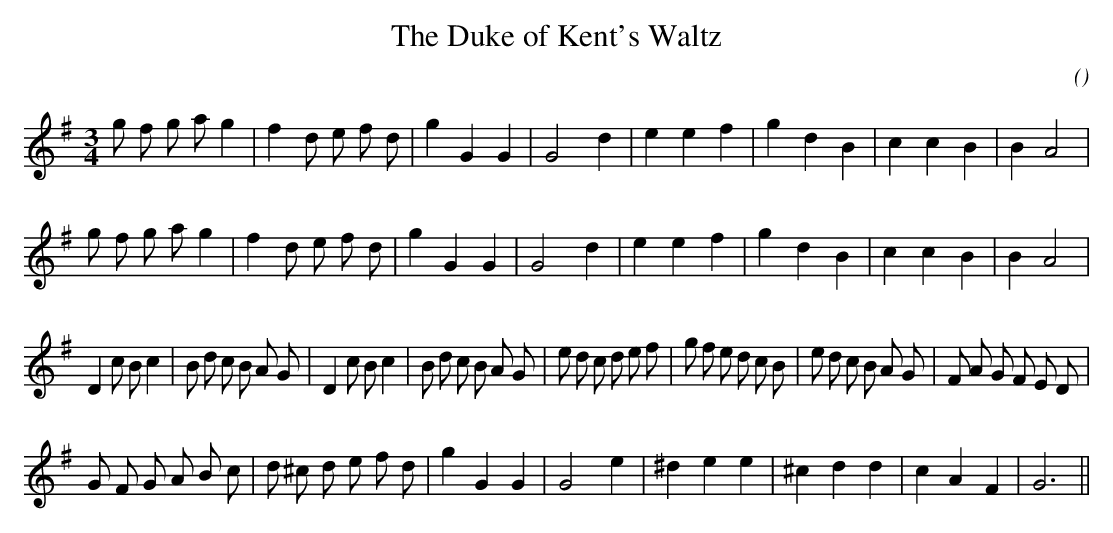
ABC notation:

X:1
T: The Duke of Kent's Waltz
C:
O:
M:3/4
K:G
K:G
M:3/4
L:1/16
g2 f2 g2 a2 g4 |f4 d2 e2 f2 d2 |g4 G4 G4 |G8 d4 |e4 e4 f4 |g4 d4 B4 |c4 c4 B4 |B4 A8 |
g2 f2 g2 a2 g4 |f4 d2 e2 f2 d2 |g4 G4 G4 |G8 d4 |e4 e4 f4 |g4 d4 B4 |c4 c4 B4 |B4 A8 |
D4 c2 B2 c4 |B2 d2 c2 B2 A2 G2 |D4 c2 B2 c4 |B2 d2 c2 B2 A2 G2 |e2 d2 c2 d2 e2 f2 |g2 f2 e2 d2 c2 B2 |e2 d2 c2 B2 A2 G2 |F2 A2 G2 F2 E2 D2 |
G2 F2 G2 A2 B2 c2 |d2 ^c2 d2 e2 f2 d2 |g4 G4 G4 |G8 e4 |^d4 e4 e4 |^c4 d4 d4 |c4 A4 F4 |G12 ||
